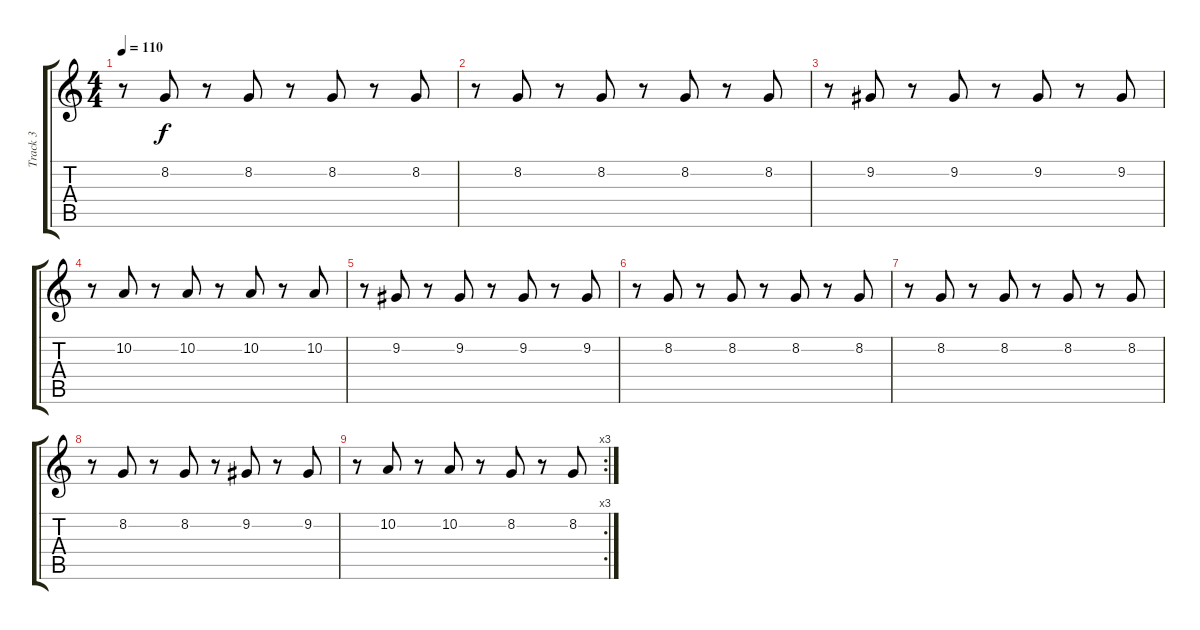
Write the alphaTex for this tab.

\track ("Track 3" "Track 3") {instrument violin}
\staff {score tabs}
\tuning (E4 B3 G3 D3 A2 E2) {hide}
\ts (4 4)
\tempo 110
\clef g2
\ks c
r.8{dy f} 8.2.8 r.8 8.2.8 r.8 8.2.8 r.8 8.2.8 |
r.8 8.2.8 r.8 8.2.8 r.8 8.2.8 r.8 8.2.8 |
r.8 9.2.8 r.8 9.2.8 r.8 9.2.8 r.8 9.2.8 |
r.8 10.2.8 r.8 10.2.8 r.8 10.2.8 r.8 10.2.8 |
r.8 9.2.8 r.8 9.2.8 r.8 9.2.8 r.8 9.2.8 |
r.8 8.2.8 r.8 8.2.8 r.8 8.2.8 r.8 8.2.8 |
r.8 8.2.8 r.8 8.2.8 r.8 8.2.8 r.8 8.2.8 |
r.8 8.2.8 r.8 8.2.8 r.8 9.2.8 r.8 9.2.8 |
\rc 3
r.8 10.2.8 r.8 10.2.8 r.8 8.2.8 r.8 8.2.8
